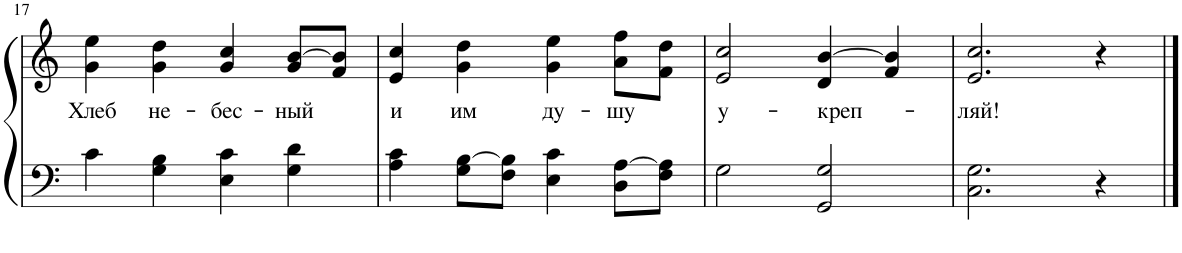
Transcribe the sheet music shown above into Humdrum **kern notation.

**kern	**kern	**text
*part1	*part1	*part1
*staff2	*staff1	*staff1
*I"Piano	*	*
*I'Pno.	*	*
!!LO:PB:g=z
*clefF4	*clefG2	*
*k[]	*k[]	*
*M4/4	*M4/4	*
*met(c)	*met(c)	*
=17	=17	=17
!	!	!LO:LY:b
4c\	4g\ 4ee\	Хлеб
!	!	!LO:LY:b
4G\ 4B\	4g\ 4dd\	не-
!	!	!LO:LY:b
4E\ 4c\	4g/ 4cc/	-бес-
!	!	!LO:LY:b
4G\ 4d\	8g/ [8b/L	-ный
.	8f/ 8b/]J	.
=18	=18	=18
!	!	!LO:LY:b
4A\ 4c\	4e/ 4cc/	и
!	!	!LO:LY:b
8G\ [8B\L	4g\ 4dd\	им
8F\ 8B\]J	.	.
!	!	!LO:LY:b
4E\ 4c\	4g\ 4ee\	ду-
!	!	!LO:LY:b
8D\ [8A\L	8a\ 8ff\L	-шу
8F\ 8A\]J	8f\ 8dd\J	.
=19	=19	=19
!	!	!LO:LY:b
2G\	2e/ 2cc/	у-
!	!	!LO:LY:b
2GG/ 2G/	4d/ [4b/	-креп-
.	4f/ 4b/]	.
=20	=20	=20
!	!	!LO:LY:b
2.C\ 2.G\	2.e/ 2.cc/	-ляй!
4r	4r	.
==	==	==
*-	*-	*-
